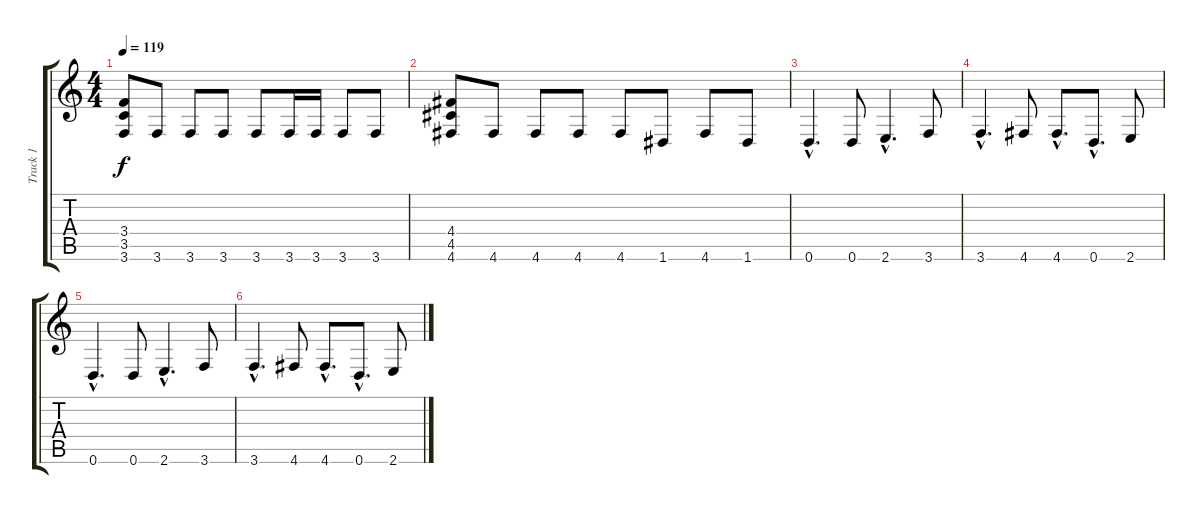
\track ("Track 1" "Track 1") {instrument distortionguitar}
\staff {score tabs}
\tuning (E4 B3 G3 D3 A2 D2) {hide}
\ts (4 4)
\tempo 119
\clef g2
\ks c
(3.4 3.5 3.6).8{dy f} 3.6.8 3.6.8 3.6.8 3.6.8 3.6.16 3.6.16 3.6.8 3.6.8 |
(4.4 4.5 4.6).8 4.6.8 4.6.8 4.6.8 4.6.8 1.6.8 4.6.8 1.6.8 |
0.6{hac}.4{d} 0.6.8 2.6{hac}.4{d} 3.6.8 |
3.6{hac}.4{d} 4.6.8 4.6{hac}.8{d} 0.6{hac}.8{d} 2.6.8 |
0.6{hac}.4{d} 0.6.8 2.6{hac}.4{d} 3.6.8 |
3.6{hac}.4{d} 4.6.8 4.6{hac}.8{d} 0.6{hac}.8{d} 2.6.8
